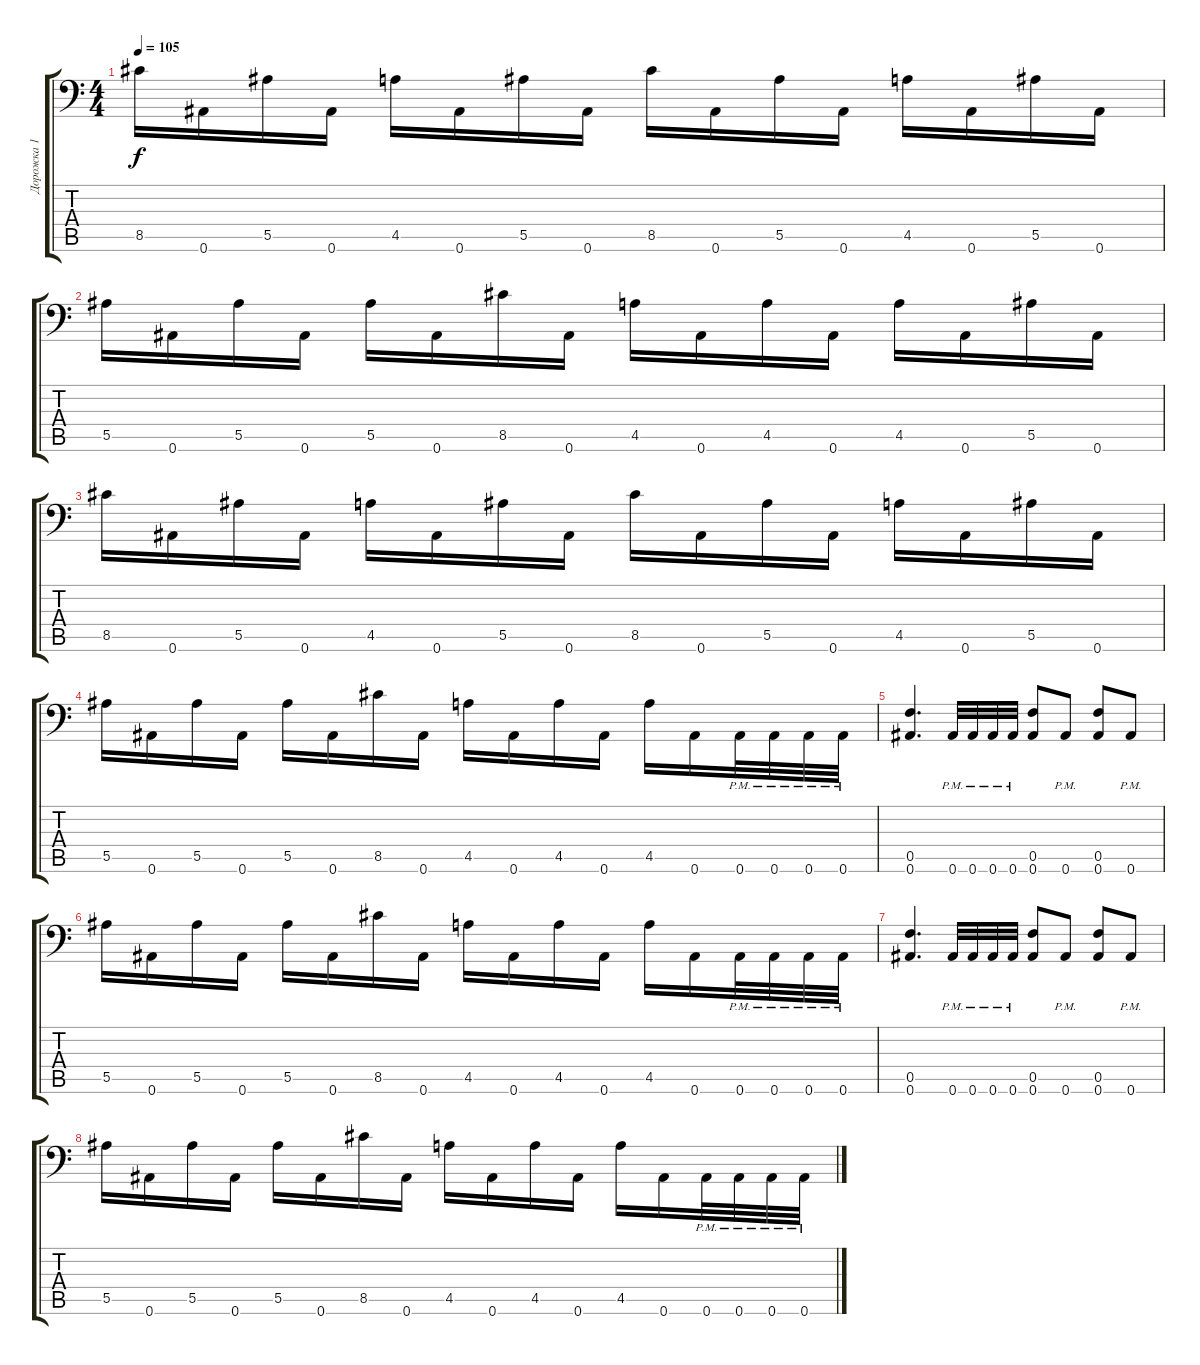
\track ("Дорожка 1" "Дорожка 1") {instrument distortionguitar}
\staff {score tabs}
\tuning (C4 G3 Eb3 Bb2 F2 Bb1) {hide}
\ts (4 4)
\tempo 105
\clef f4
\ks c
8.5.16{dy f} 0.6.16 5.5.16 0.6.16 4.5.16 0.6.16 5.5.16 0.6.16 8.5.16 0.6.16 5.5.16 0.6.16 4.5.16 0.6.16 5.5.16 0.6.16 |
5.5.16 0.6.16 5.5.16 0.6.16 5.5.16 0.6.16 8.5.16 0.6.16 4.5.16 0.6.16 4.5.16 0.6.16 4.5.16 0.6.16 5.5.16 0.6.16 |
8.5.16 0.6.16 5.5.16 0.6.16 4.5.16 0.6.16 5.5.16 0.6.16 8.5.16 0.6.16 5.5.16 0.6.16 4.5.16 0.6.16 5.5.16 0.6.16 |
5.5.16 0.6.16 5.5.16 0.6.16 5.5.16 0.6.16 8.5.16 0.6.16 4.5.16 0.6.16 4.5.16 0.6.16 4.5.16 0.6.16 0.6{pm}.32 0.6{pm}.32 0.6{pm}.32 0.6{pm}.32 |
(0.5 0.6).4{d} 0.6{pm}.32 0.6{pm}.32 0.6{pm}.32 0.6{pm}.32 (0.5 0.6).8 0.6{pm}.8 (0.5 0.6).8 0.6{pm}.8 |
5.5.16 0.6.16 5.5.16 0.6.16 5.5.16 0.6.16 8.5.16 0.6.16 4.5.16 0.6.16 4.5.16 0.6.16 4.5.16 0.6.16 0.6{pm}.32 0.6{pm}.32 0.6{pm}.32 0.6{pm}.32 |
(0.5 0.6).4{d} 0.6{pm}.32 0.6{pm}.32 0.6{pm}.32 0.6{pm}.32 (0.5 0.6).8 0.6{pm}.8 (0.5 0.6).8 0.6{pm}.8 |
5.5.16 0.6.16 5.5.16 0.6.16 5.5.16 0.6.16 8.5.16 0.6.16 4.5.16 0.6.16 4.5.16 0.6.16 4.5.16 0.6.16 0.6{pm}.32 0.6{pm}.32 0.6{pm}.32 0.6{pm}.32
